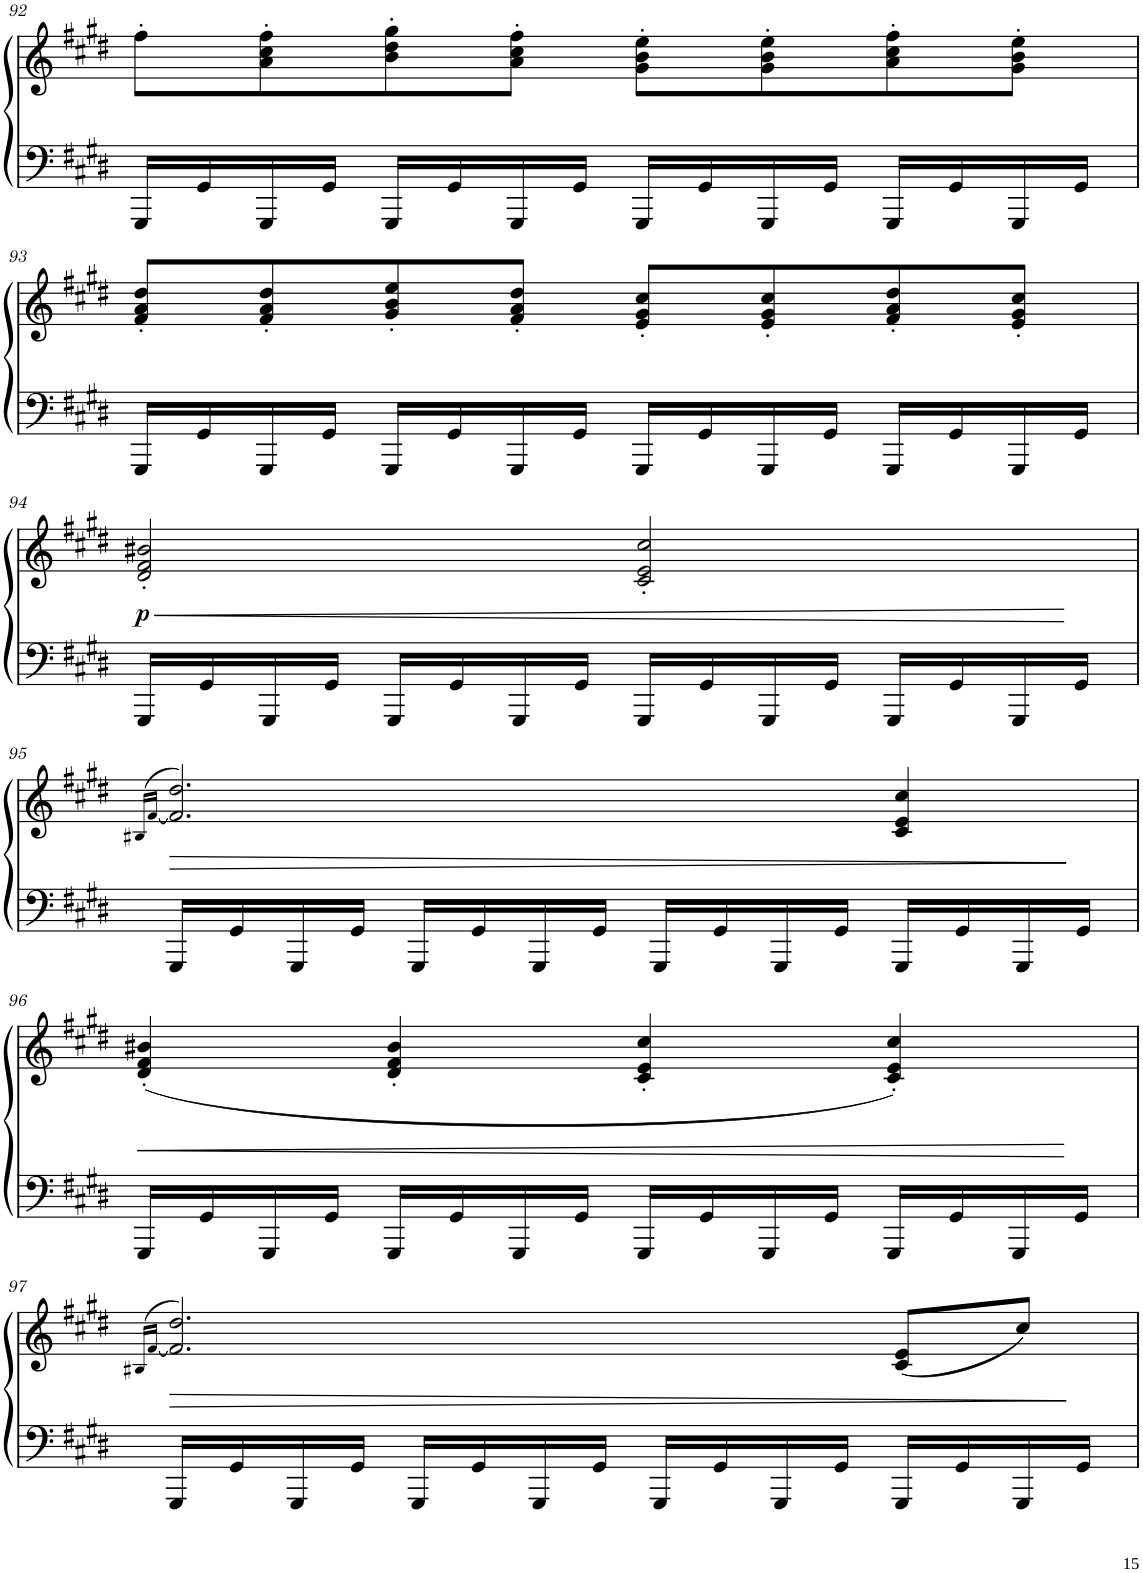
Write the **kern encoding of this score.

**kern	**kern	**dynam
*part1	*part1	*part1
*staff2	*staff1	*staff1/2
*I"Piano	*	*
*I'Pno	*	*
!!LO:PB:g=z
*clefF4	*clefG2	*
*k[f#c#g#d#]	*k[f#c#g#d#]	*
*M4/4	*M4/4	*
*met(c)	*met(c)	*
=92	=92	=92
16GGG#/LL	8ff#'\L	.
16GG#/	.	.
16GGG#/	8a\' 8cc#\' 8ff#\'	.
16GG#/JJ	.	.
16GGG#/LL	8b\' 8dd#\' 8gg#\'	.
16GG#/	.	.
16GGG#/	8a\' 8cc#\' 8ff#\'J	.
16GG#/JJ	.	.
16GGG#/LL	8g#\' 8b\' 8ee\'L	.
16GG#/	.	.
16GGG#/	8g#\' 8b\' 8ee\'	.
16GG#/JJ	.	.
16GGG#/LL	8a\' 8cc#\' 8ff#\'	.
16GG#/	.	.
16GGG#/	8g#\' 8b\' 8ee\'J	.
16GG#/JJ	.	.
!!LO:LB:g=z
=93	=93	=93
16GGG#/LL	8f#/' 8a/' 8dd#/'L	.
16GG#/	.	.
16GGG#/	8f#/' 8a/' 8dd#/'	.
16GG#/JJ	.	.
16GGG#/LL	8g#/' 8b/' 8ee/'	.
16GG#/	.	.
16GGG#/	8f#/' 8a/' 8dd#/'J	.
16GG#/JJ	.	.
16GGG#/LL	8e/' 8g#/' 8cc#/'L	.
16GG#/	.	.
16GGG#/	8e/' 8g#/' 8cc#/'	.
16GG#/JJ	.	.
16GGG#/LL	8f#/' 8a/' 8dd#/'	.
16GG#/	.	.
16GGG#/	8e/' 8g#/' 8cc#/'J	.
16GG#/JJ	.	.
!!LO:LB:g=z
=94	=94	=94
!	!	!LO:DY:a=2
16GGG#/LL	2d#/' 2f#/' 2b#X/'	p
16GG#/	.	.
16GGG#/	.	.
16GG#/JJ	.	.
16GGG#/LL	.	.
16GG#/	.	.
16GGG#/	.	.
16GG#/JJ	.	.
16GGG#/LL	2c#/' 2e/' 2cc#/'	.
16GG#/	.	.
16GGG#/	.	.
16GG#/JJ	.	.
16GGG#/LL	.	.
16GG#/	.	.
16GGG#/	.	.
16GG#/JJ	.	.
!!LO:LB:g=z
=95	=95	=95
.	(>16qB#X/LL	.
.	[16qf#/JJ	.
16GGG#/LL	2.f#/] 2.dd#/)	.
16GG#/	.	.
16GGG#/	.	.
16GG#/JJ	.	.
16GGG#/LL	.	.
16GG#/	.	.
16GGG#/	.	.
16GG#/JJ	.	.
16GGG#/LL	.	.
16GG#/	.	.
16GGG#/	.	.
16GG#/JJ	.	.
16GGG#/LL	4c#/ 4e/ 4cc#/	.
16GG#/	.	.
16GGG#/	.	.
16GG#/JJ	.	.
!!LO:LB:g=z
=96	=96	=96
16GGG#/LL	(4d#/' 4f#/' 4b#X/'	.
16GG#/	.	.
16GGG#/	.	.
16GG#/JJ	.	.
16GGG#/LL	4d#/' 4f#/' 4b#/'	.
16GG#/	.	.
16GGG#/	.	.
16GG#/JJ	.	.
16GGG#/LL	4c#/' 4e/' 4cc#/'	.
16GG#/	.	.
16GGG#/	.	.
16GG#/JJ	.	.
16GGG#/LL	4c#/' 4e/' 4cc#/')	.
16GG#/	.	.
16GGG#/	.	.
16GG#/JJ	.	.
!!LO:LB:g=z
=97	=97	=97
.	(>16qB#X/LL	.
.	[16qf#/JJ	.
16GGG#/LL	2.f#/] 2.dd#/)	.
16GG#/	.	.
16GGG#/	.	.
16GG#/JJ	.	.
16GGG#/LL	.	.
16GG#/	.	.
16GGG#/	.	.
16GG#/JJ	.	.
16GGG#/LL	.	.
16GG#/	.	.
16GGG#/	.	.
16GG#/JJ	.	.
16GGG#/LL	(8c#/ 8e/L	.
16GG#/	.	.
16GGG#/	8cc#/J)	.
16GG#/JJ	.	.
=	=	=
*-	*-	*-
